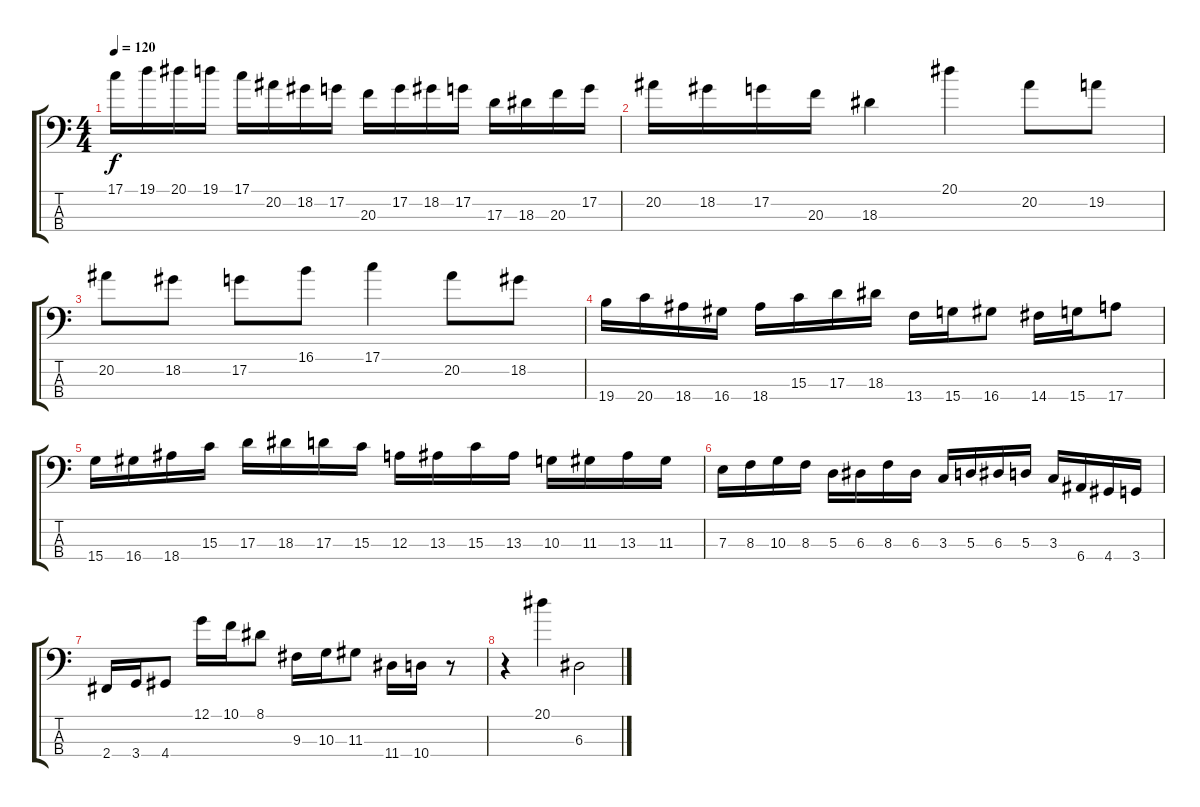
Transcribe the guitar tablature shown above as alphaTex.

\track "" {instrument electricbassfinger}
\staff {score tabs}
\tuning (G2 D2 A1 E1) {hide}
\ts (4 4)
\tempo 120
\clef f4
\ks c
17.1.16{dy f} 19.1.16 20.1.16 19.1.16 17.1.16 20.2.16 18.2.16 17.2.16 20.3.16 17.2.16 18.2.16 17.2.16 17.3.16 18.3.16 20.3.16 17.2.16 |
20.2.16 18.2.16 17.2.16 20.3.16 18.3.4 20.1.4 20.2.8 19.2.8 |
20.2.8 18.2.8 17.2.8 16.1.8 17.1.4 20.2.8 18.2.8 |
19.4.16 20.4.16 18.4.16 16.4.16 18.4.16 15.3.16 17.3.16 18.3.16 13.4.16 15.4.16 16.4.8 14.4.16 15.4.16 17.4.8 |
15.4.16 16.4.16 18.4.16 15.3.16 17.3.16 18.3.16 17.3.16 15.3.16 12.3.16 13.3.16 15.3.16 13.3.16 10.3.16 11.3.16 13.3.16 11.3.16 |
7.3.16 8.3.16 10.3.16 8.3.16 5.3.16 6.3.16 8.3.16 6.3.16 3.3.16 5.3.16 6.3.16 5.3.16 3.3.16 6.4.16 4.4.16 3.4.16 |
2.4.16 3.4.16 4.4.8 12.1.16 10.1.16 8.1.8 9.3.16 10.3.16 11.3.8 11.4.16 10.4.16 r.8 |
r.4 20.1.4 6.3.2
